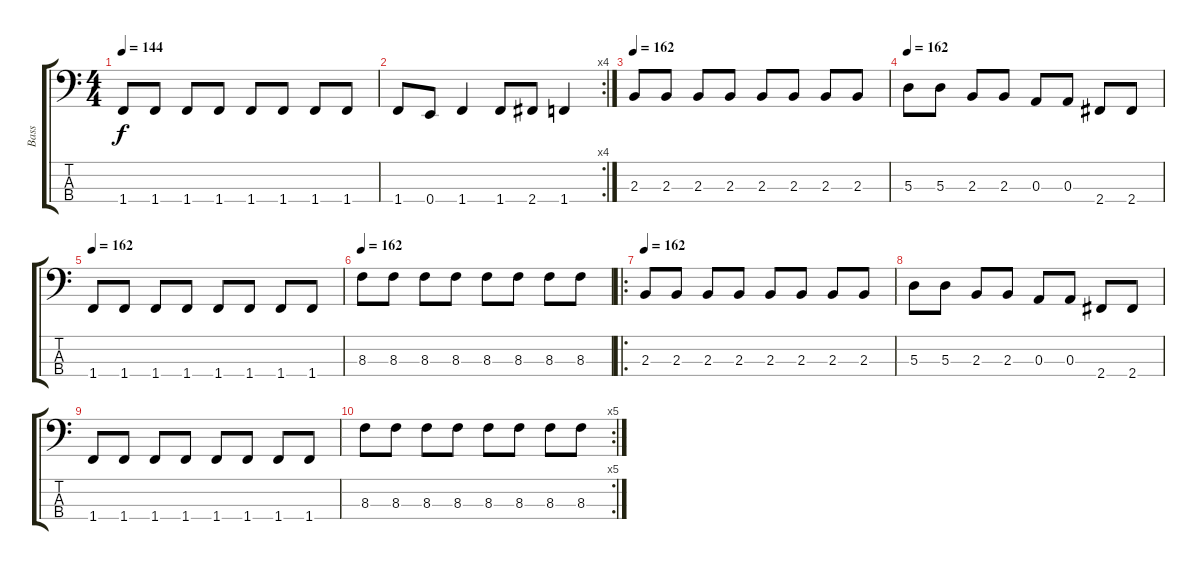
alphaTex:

\track ("Bass" "Bass") {instrument electricbassfinger}
\staff {score tabs}
\tuning (G2 D2 A1 E1) {hide}
\ts (4 4)
\tempo 144
\clef f4
\ks c
1.4.8{dy f} 1.4.8 1.4.8 1.4.8 1.4.8 1.4.8 1.4.8 1.4.8 |
\rc 4
1.4.8 0.4.8 1.4.4 1.4.8 2.4.8 1.4.4 |
\tempo 162
2.3.8 2.3.8 2.3.8 2.3.8 2.3.8 2.3.8 2.3.8 2.3.8 |
\tempo 162
5.3.8 5.3.8 2.3.8 2.3.8 0.3.8 0.3.8 2.4.8 2.4.8 |
\tempo 162
1.4.8 1.4.8 1.4.8 1.4.8 1.4.8 1.4.8 1.4.8 1.4.8 |
\tempo 162
8.3.8 8.3.8 8.3.8 8.3.8 8.3.8 8.3.8 8.3.8 8.3.8 |
\ro
\tempo 162
2.3.8 2.3.8 2.3.8 2.3.8 2.3.8 2.3.8 2.3.8 2.3.8 |
5.3.8 5.3.8 2.3.8 2.3.8 0.3.8 0.3.8 2.4.8 2.4.8 |
1.4.8 1.4.8 1.4.8 1.4.8 1.4.8 1.4.8 1.4.8 1.4.8 |
\rc 5
8.3.8 8.3.8 8.3.8 8.3.8 8.3.8 8.3.8 8.3.8 8.3.8
